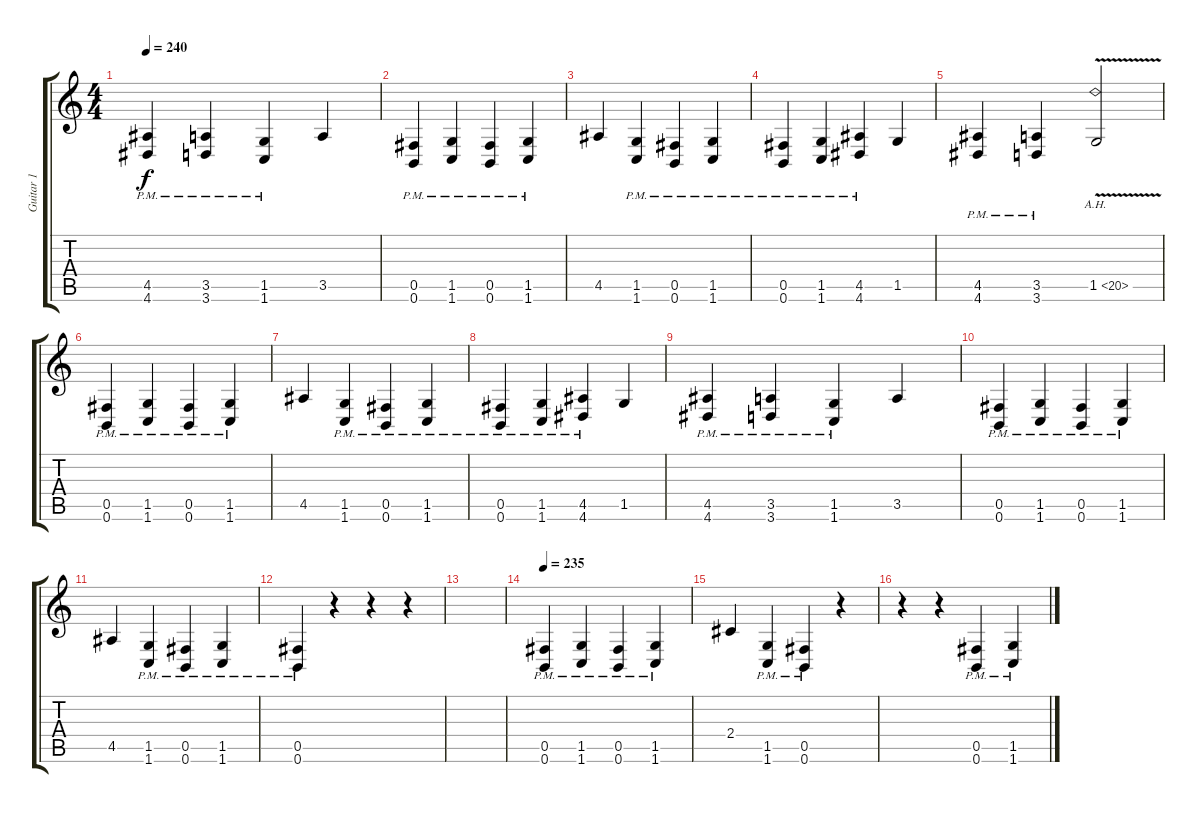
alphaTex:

\track ("Guitar 1" "Guitar 1") {instrument distortionguitar}
\staff {score tabs}
\tuning (Db4 Ab3 E3 B2 Gb2 B1) {hide}
\ts (4 4)
\tempo 240
\clef g2
\ks c
(4.5{pm} 4.6{pm}).4{dy f} (3.5{pm} 3.6{pm}).4 (1.5{pm} 1.6{pm}).4 3.5.4 |
(0.5{pm} 0.6{pm}).4 (1.5{pm} 1.6{pm}).4 (0.5{pm} 0.6{pm}).4 (1.5{pm} 1.6{pm}).4 |
4.5.4 (1.5{pm} 1.6{pm}).4 (0.5{pm} 0.6{pm}).4 (1.5{pm} 1.6{pm}).4 |
(0.5{pm} 0.6{pm}).4 (1.5{pm} 1.6{pm}).4 (4.5{pm} 4.6{pm}).4 1.5.4 |
(4.5{pm} 4.6{pm}).4 (3.5{pm} 3.6{pm}).4 1.5{ah 19 v}.2 |
(0.5{pm} 0.6{pm}).4 (1.5{pm} 1.6{pm}).4 (0.5{pm} 0.6{pm}).4 (1.5{pm} 1.6{pm}).4 |
4.5.4 (1.5{pm} 1.6{pm}).4 (0.5{pm} 0.6{pm}).4 (1.5{pm} 1.6{pm}).4 |
(0.5{pm} 0.6{pm}).4 (1.5{pm} 1.6{pm}).4 (4.5{pm} 4.6{pm}).4 1.5.4 |
(4.5{pm} 4.6{pm}).4 (3.5{pm} 3.6{pm}).4 (1.5{pm} 1.6{pm}).4 3.5.4 |
(0.5{pm} 0.6{pm}).4 (1.5{pm} 1.6{pm}).4 (0.5{pm} 0.6{pm}).4 (1.5{pm} 1.6{pm}).4 |
4.5.4 (1.5{pm} 1.6{pm}).4 (0.5{pm} 0.6{pm}).4 (1.5{pm} 1.6{pm}).4 |
(0.5{pm} 0.6{pm}).4 r.4 r.4 r.4 |
|
\tempo 235
(0.5{pm} 0.6{pm}).4 (1.5{pm} 1.6{pm}).4 (0.5{pm} 0.6{pm}).4 (1.5{pm} 1.6{pm}).4 |
2.4.4 (1.5{pm} 1.6{pm}).4 (0.5{pm} 0.6{pm}).4 r.4 |
r.4 r.4 (0.5{pm} 0.6{pm}).4 (1.5{pm} 1.6{pm}).4
